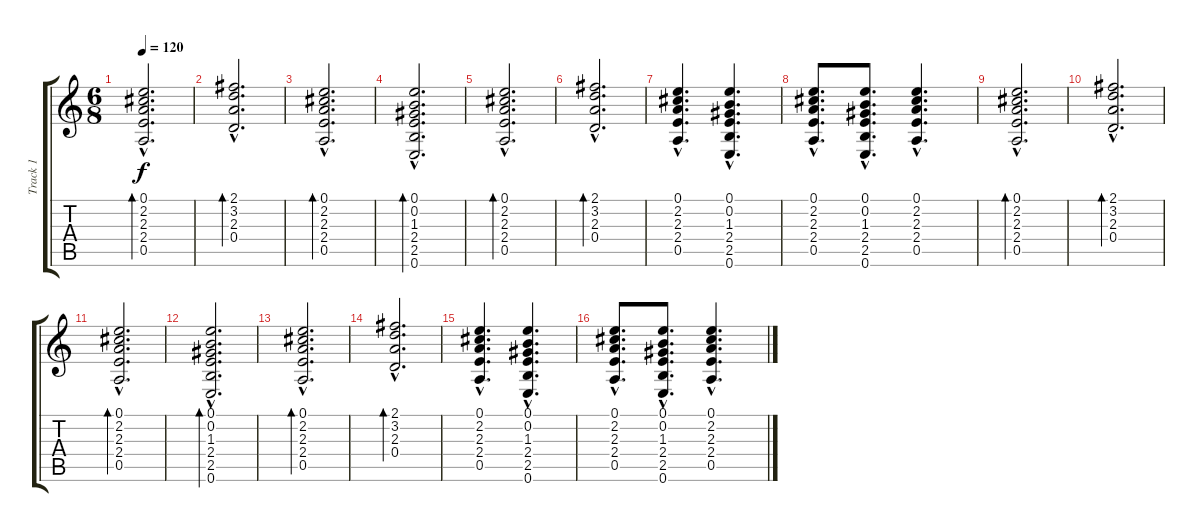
\track ("Track 1" "Track 1") {instrument acousticguitarnylon}
\staff {score tabs}
\tuning (E4 B3 G3 D3 A2 E2) {hide}
\ts (6 8)
\tempo 120
\clef g2
\ks c
(0.1{hac} 2.2{hac} 2.3{hac} 2.4{hac} 0.5{hac}).2{d bd 120 dy f} |
(2.1{hac} 3.2{hac} 2.3{hac} 0.4{hac}).2{d bd 120} |
(0.1{hac} 2.2{hac} 2.3{hac} 2.4{hac} 0.5{hac}).2{d bd 120} |
(0.1{hac} 0.2{hac} 1.3{hac} 2.4{hac} 2.5{hac} 0.6{hac}).2{d bd 120} |
(0.1{hac} 2.2{hac} 2.3{hac} 2.4{hac} 0.5{hac}).2{d bd 120} |
(2.1{hac} 3.2{hac} 2.3{hac} 0.4{hac}).2{d bd 120} |
(0.1{hac} 2.2{hac} 2.3{hac} 2.4{hac} 0.5{hac}).4{d} (0.1{hac} 0.2{hac} 1.3{hac} 2.4{hac} 2.5{hac} 0.6{hac}).4{d} |
(0.1{hac} 2.2{hac} 2.3{hac} 2.4{hac} 0.5{hac}).8{d} (0.1{hac} 0.2{hac} 1.3{hac} 2.4{hac} 2.5{hac} 0.6{hac}).8{d} (0.1{hac} 2.2{hac} 2.3{hac} 2.4{hac} 0.5{hac}).4{d} |
(0.1{hac} 2.2{hac} 2.3{hac} 2.4{hac} 0.5{hac}).2{d bd 120} |
(2.1{hac} 3.2{hac} 2.3{hac} 0.4{hac}).2{d bd 120} |
(0.1{hac} 2.2{hac} 2.3{hac} 2.4{hac} 0.5{hac}).2{d bd 120} |
(0.1{hac} 0.2{hac} 1.3{hac} 2.4{hac} 2.5{hac} 0.6{hac}).2{d bd 120} |
(0.1{hac} 2.2{hac} 2.3{hac} 2.4{hac} 0.5{hac}).2{d bd 120} |
(2.1{hac} 3.2{hac} 2.3{hac} 0.4{hac}).2{d bd 120} |
(0.1{hac} 2.2{hac} 2.3{hac} 2.4{hac} 0.5{hac}).4{d} (0.1{hac} 0.2{hac} 1.3{hac} 2.4{hac} 2.5{hac} 0.6{hac}).4{d} |
(0.1{hac} 2.2{hac} 2.3{hac} 2.4{hac} 0.5{hac}).8{d} (0.1{hac} 0.2{hac} 1.3{hac} 2.4{hac} 2.5{hac} 0.6{hac}).8{d} (0.1{hac} 2.2{hac} 2.3{hac} 2.4{hac} 0.5{hac}).4{d}
